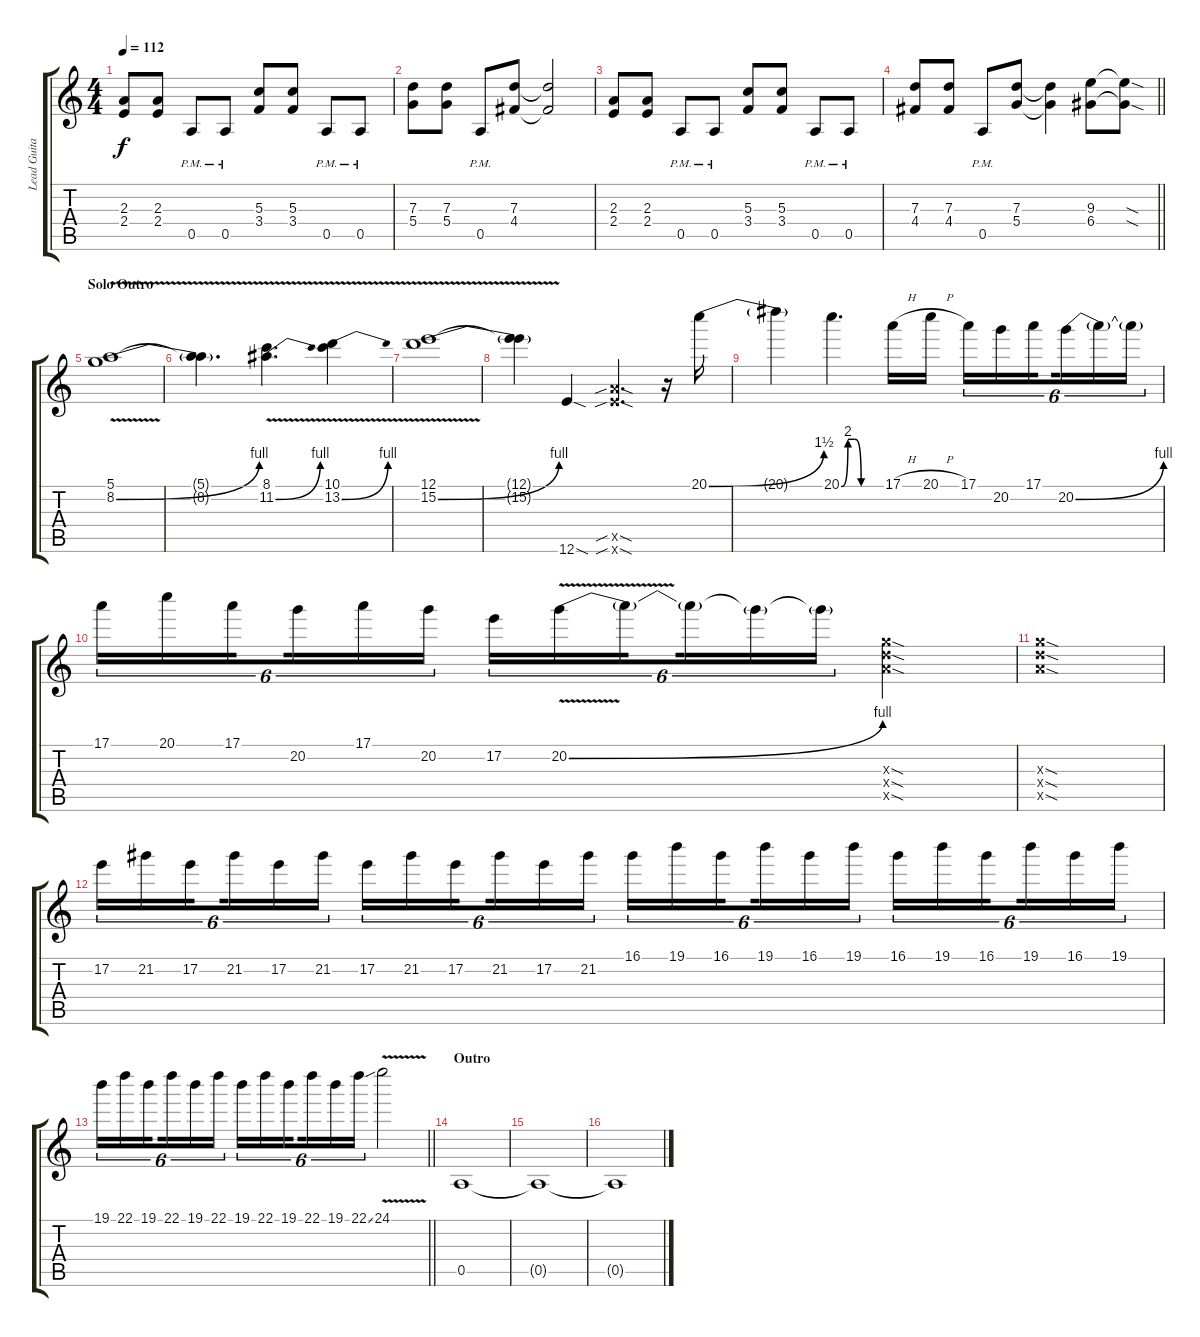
\track ("Lead Guitar 1" "Lead Guita") {instrument distortionguitar}
\staff {score tabs}
\tuning (E4 B3 G3 D3 A2 E2) {hide}
\ts (4 4)
\tempo 112
\clef g2
\ks c
(2.3 2.4).8{dy f} (2.3 2.4).8 0.5{pm}.8 0.5{pm}.8 (5.3 3.4).8 (5.3 3.4).8 0.5{pm}.8 0.5{pm}.8 |
(7.3 5.4).8 (7.3 5.4).8 0.5{pm}.8 (7.3 4.4).8 (7.3{t} 4.4{t}).2 |
(2.3 2.4).8 (2.3 2.4).8 0.5{pm}.8 0.5{pm}.8 (5.3 3.4).8 (5.3 3.4).8 0.5{pm}.8 0.5{pm}.8 |
\barLineRight lightlight
(7.3 4.4).8 (7.3 4.4).8 0.5{pm}.8 (7.3 5.4).8 (7.3{t} 5.4{t}).4 (9.3 6.4).8 (9.3{sod t} 6.4{sod t}).8 |
\section ("" "Solo Outro")
(5.1 8.2{be (bend 0 0 60 4) v}).1 |
(5.1{t} 8.2{t}).4{d} (8.1 11.2{be (bend 0 0 60 4) v}).4{d} (10.1 13.2{be (bend 0 0 60 4) v}).4 |
(12.1 15.2{be (bend 0 0 60 4) v}).1 |
(12.1{t} 15.2{t}).4 12.6{sod}.4 (12.5{sib sod x} 12.6{sib sod x}).4{d} r.16 20.1{be (bend 0 0 60 6)}.16 |
20.1{t}.4 20.1{be (custom 0 0 10 8 20 8 30 0 60 0)}.4{d} 17.1{h}.16 20.1{h}.16 17.1.16{tu (6 4)} 20.2.16{tu (6 4)} 17.1.16{tu (6 4) beam splitsecondary} 20.2{be (bend 0 0 60 4)}.16{tu (6 4)} 20.2{t}.16{tu (6 4)} 20.2{t}.16{tu (6 4)} |
17.1.16{tu (6 4)} 20.1.16{tu (6 4)} 17.1.16{tu (6 4) beam splitsecondary} 20.2.16{tu (6 4)} 17.1.16{tu (6 4)} 20.2.16{tu (6 4)} 17.2.16{tu (6 4)} 20.2{be (bend 0 0 60 4) v}.16{tu (6 4)} 20.2{t}.16{tu (6 4) beam splitsecondary} 20.2{t}.16{tu (6 4)} 20.2{t}.16{tu (6 4)} 20.2{t}.16{tu (6 4)} (12.3{sod x} 12.4{sod x} 12.5{sod x}).2 |
(12.3{sod x} 12.4{sod x} 12.5{sod x}).1 |
17.2.16{tu (6 4)} 21.2.16{tu (6 4)} 17.2.16{tu (6 4) beam splitsecondary} 21.2.16{tu (6 4)} 17.2.16{tu (6 4)} 21.2.16{tu (6 4)} 17.2.16{tu (6 4)} 21.2.16{tu (6 4)} 17.2.16{tu (6 4) beam splitsecondary} 21.2.16{tu (6 4)} 17.2.16{tu (6 4)} 21.2.16{tu (6 4)} 16.1.16{tu (6 4)} 19.1.16{tu (6 4)} 16.1.16{tu (6 4) beam splitsecondary} 19.1.16{tu (6 4)} 16.1.16{tu (6 4)} 19.1.16{tu (6 4)} 16.1.16{tu (6 4)} 19.1.16{tu (6 4)} 16.1.16{tu (6 4) beam splitsecondary} 19.1.16{tu (6 4)} 16.1.16{tu (6 4)} 19.1.16{tu (6 4)} |
\barLineRight lightlight
19.1.16{tu (6 4)} 22.1.16{tu (6 4)} 19.1.16{tu (6 4) beam splitsecondary} 22.1.16{tu (6 4)} 19.1.16{tu (6 4)} 22.1.16{tu (6 4)} 19.1.16{tu (6 4)} 22.1.16{tu (6 4)} 19.1.16{tu (6 4) beam splitsecondary} 22.1.16{tu (6 4)} 19.1.16{tu (6 4)} 22.1{ss}.16{tu (6 4)} 24.1{v}.2 |
\section ("" "Outro")
0.5.1 |
0.5{t}.1 |
0.5{t}.1
